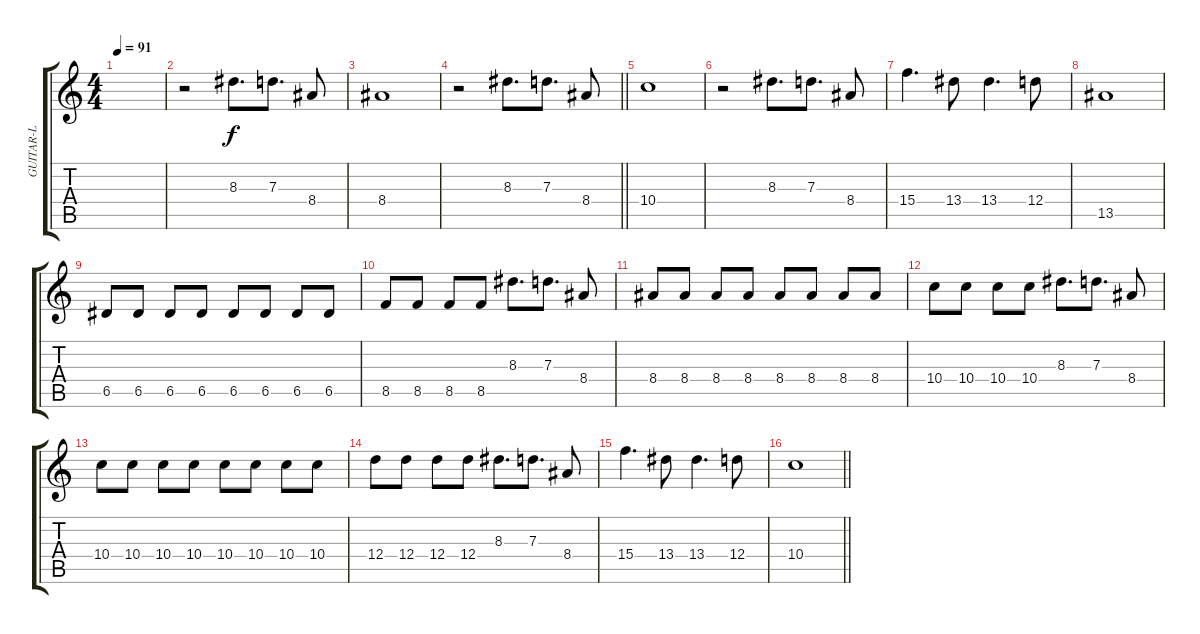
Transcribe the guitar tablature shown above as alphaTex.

\track ("GUITAR-L" "GUITAR-L") {instrument electricguitarjazz}
\staff {score tabs}
\tuning (E4 B3 G3 D3 A2 E2) {hide}
\ts (4 4)
\section ("" "")
\tempo 91
\clef g2
\ks c
|
r.2 8.3.8{d} 7.3.8{d} 8.4.8 |
8.4.1 |
\barLineRight lightlight
r.2 8.3.8{d} 7.3.8{d} 8.4.8 |
\section ("" "")
10.4.1 |
r.2 8.3.8{d} 7.3.8{d} 8.4.8 |
15.4.4{d} 13.4.8 13.4.4{d} 12.4.8 |
13.5.1 |
6.5.8 6.5.8 6.5.8 6.5.8 6.5.8 6.5.8 6.5.8 6.5.8 |
8.5.8 8.5.8 8.5.8 8.5.8 8.3.8{d} 7.3.8{d} 8.4.8 |
8.4.8 8.4.8 8.4.8 8.4.8 8.4.8 8.4.8 8.4.8 8.4.8 |
10.4.8 10.4.8 10.4.8 10.4.8 8.3.8{d} 7.3.8{d} 8.4.8 |
10.4.8 10.4.8 10.4.8 10.4.8 10.4.8 10.4.8 10.4.8 10.4.8 |
12.4.8 12.4.8 12.4.8 12.4.8 8.3.8{d} 7.3.8{d} 8.4.8 |
15.4.4{d} 13.4.8 13.4.4{d} 12.4.8 |
\barLineRight lightlight
10.4.1
